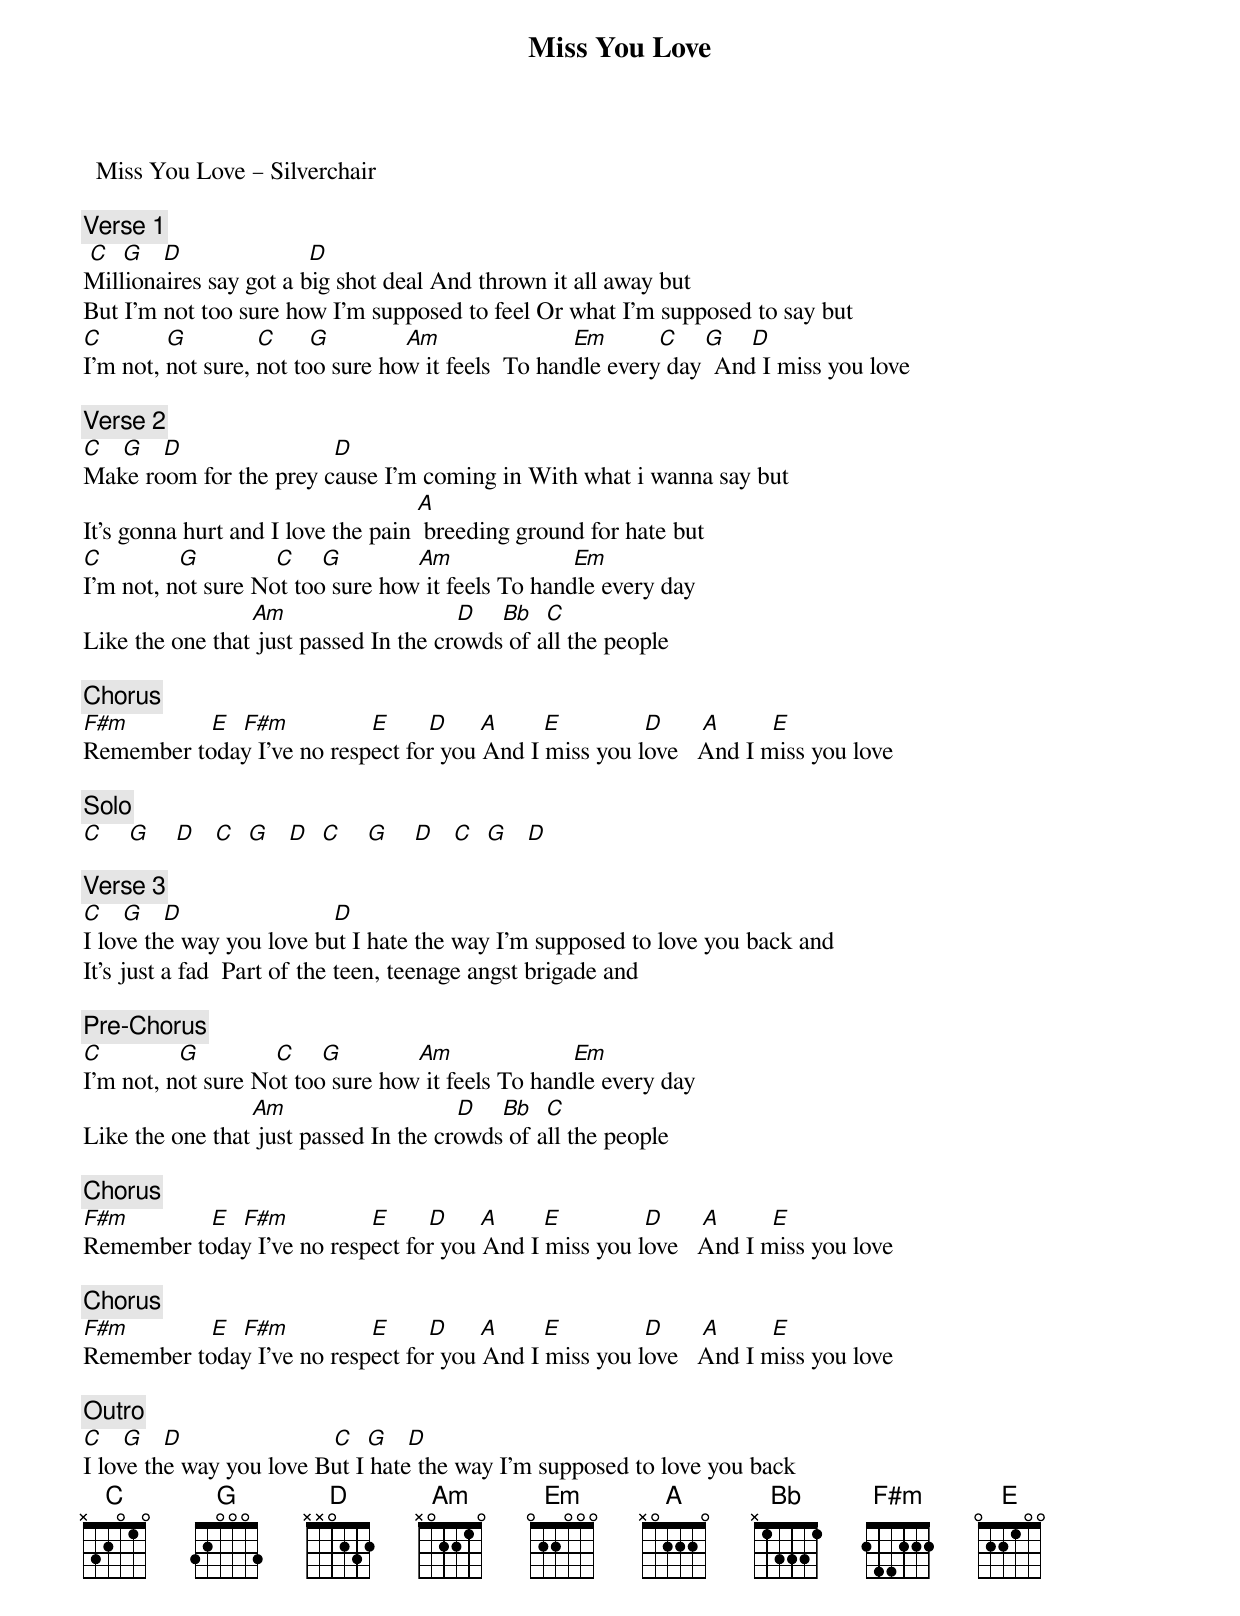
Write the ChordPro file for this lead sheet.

{title: Miss You Love}
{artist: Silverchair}
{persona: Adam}
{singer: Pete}
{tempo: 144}
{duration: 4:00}
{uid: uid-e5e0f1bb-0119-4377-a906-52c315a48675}
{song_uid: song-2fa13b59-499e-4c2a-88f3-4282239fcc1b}



  Miss You Love – Silverchair

{comment: Verse 1}
 [C]		[G]		 [D]			                 [D]
Millionaires say got a big shot deal	And thrown it all away but
But I'm not too sure how I'm supposed to feel	Or what I'm supposed to say but
[C]          [G]          	[C]	    [G]           	[Am]		                 		[Em]	      	[C]    [G]    [D]
I'm not, not sure, not too sure how it feels		To handle every day  And I miss you love

{comment: Verse 2}
[C]			[G]		 [D]			                     [D]
Make room for the prey cause I’m coming in	With what i wanna say but
It’s gonna hurt and I love the pain	[A] breeding ground for hate but
[C]          		[G]           	[C]	   [G]           	[Am]		                 [Em]
I'm not, not sure	Not too sure how it feels	To handle every day
                        			[Am]		                       		[D]   	[Bb]  [C]
Like the one that just passed	In the crowds of all the people

{comment: Chorus}
[F#m]            	[E]		[F#m]            	[E]		    [D]     [A]       [E]       	   		[D]      [A]        [E]
Remember today	I've no respect for you	And I miss you love   And I miss you love

{comment: Solo}
[C]    [G]    [D]   [C]  [G]   [D]		[C]    [G]    [D]   [C]  [G]   [D]

{comment: Verse 3}
[C]			[G]		 [D]			                     [D]
I love the way you love but I hate the way	I'm supposed to love you back and
It's just a fad		Part of the teen, teenage angst brigade and

{comment: Pre-Chorus}
[C]          		[G]           	[C]	   [G]           	[Am]		                 [Em]
I'm not, not sure	Not too sure how it feels	To handle every day
                        			[Am]		                       		[D]   	[Bb]  [C]
Like the one that just passed	In the crowds of all the people

{comment: Chorus}
[F#m]            	[E]		[F#m]            	[E]		    [D]     [A]       [E]       	   		[D]      [A]        [E]
Remember today	I've no respect for you	And I miss you love   And I miss you love

{comment: Chorus}
[F#m]            	[E]		[F#m]            	[E]		    [D]     [A]       [E]       	   		[D]      [A]        [E]
Remember today	I've no respect for you	And I miss you love   And I miss you love

{comment: Outro}
[C]			[G]		 [D]			                  			[C]  [G]   [D]
I love the way you love	But I hate the way	I'm supposed to love you back
